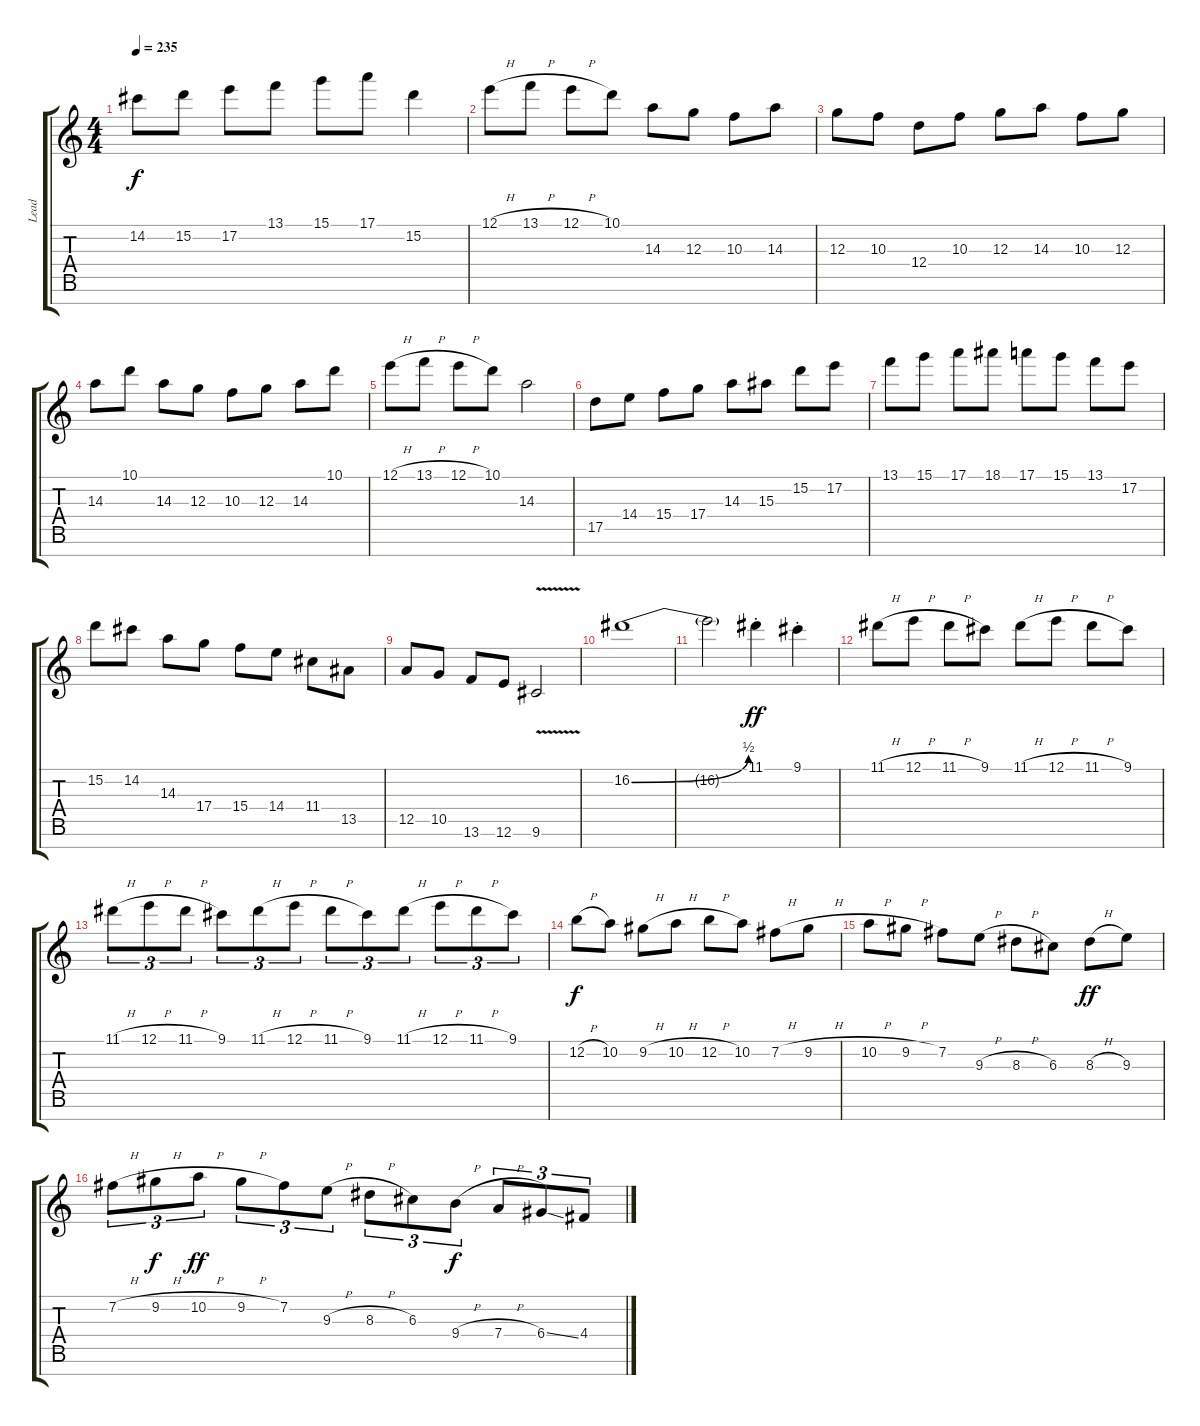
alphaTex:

\track ("Lead" "Lead") {instrument distortionguitar}
\staff {score tabs}
\tuning (E4 B3 G3 D3 A2 E2 B1) {hide}
\ts (4 4)
\tempo 235
\clef g2
\ks c
14.2.8{dy f} 15.2.8 17.2.8 13.1.8 15.1.8 17.1.8 15.2.4 |
12.1{h}.8 13.1{h}.8 12.1{h}.8 10.1.8 14.3.8 12.3.8 10.3.8 14.3.8 |
12.3.8 10.3.8 12.4.8 10.3.8 12.3.8 14.3.8 10.3.8 12.3.8 |
14.3.8 10.1.8 14.3.8 12.3.8 10.3.8 12.3.8 14.3.8 10.1.8 |
12.1{h}.8 13.1{h}.8 12.1{h}.8 10.1.8 14.3.2 |
17.5.8 14.4.8 15.4.8 17.4.8 14.3.8 15.3.8 15.2.8 17.2.8 |
13.1.8 15.1.8 17.1.8 18.1.8 17.1.8 15.1.8 13.1.8 17.2.8 |
15.2.8 14.2.8 14.3.8 17.4.8 15.4.8 14.4.8 11.4.8 13.5.8 |
12.5.8 10.5.8 13.6.8 12.6.8 9.6{v}.2 |
16.2{be (bend 0 0 60 2)}.1 |
16.2{t}.2 11.1{st}.4{dy ff} 9.1{st}.4 |
11.1{h}.8 12.1{h}.8 11.1{h}.8 9.1.8 11.1{h}.8 12.1{h}.8 11.1{h}.8 9.1.8 |
11.1{h}.8{tu (3 2)} 12.1{h}.8{tu (3 2)} 11.1{h}.8{tu (3 2)} 9.1.8{tu (3 2)} 11.1{h}.8{tu (3 2)} 12.1{h}.8{tu (3 2)} 11.1{h}.8{tu (3 2)} 9.1.8{tu (3 2)} 11.1{h}.8{tu (3 2)} 12.1{h}.8{tu (3 2)} 11.1{h}.8{tu (3 2)} 9.1.8{tu (3 2)} |
12.2{h}.8{dy f} 10.2.8 9.2{h}.8 10.2{h}.8 12.2{h}.8 10.2.8 7.2{h}.8 9.2{h}.8 |
10.2{h}.8 9.2{h}.8 7.2.8 9.3{h}.8 8.3{h}.8 6.3.8 8.3{h}.8{dy ff} 9.3.8 |
7.2{h}.8{tu (3 2)} 9.2{h}.8{tu (3 2) dy f} 10.2{h}.8{tu (3 2) dy ff} 9.2{h}.8{tu (3 2)} 7.2.8{tu (3 2)} 9.3{h}.8{tu (3 2)} 8.3{h}.8{tu (3 2)} 6.3.8{tu (3 2)} 9.4{h}.8{tu (3 2) dy f} 7.4{h}.8{tu (3 2)} 6.4{ss}.8{tu (3 2)} 4.4{h}.8{tu (3 2)}
